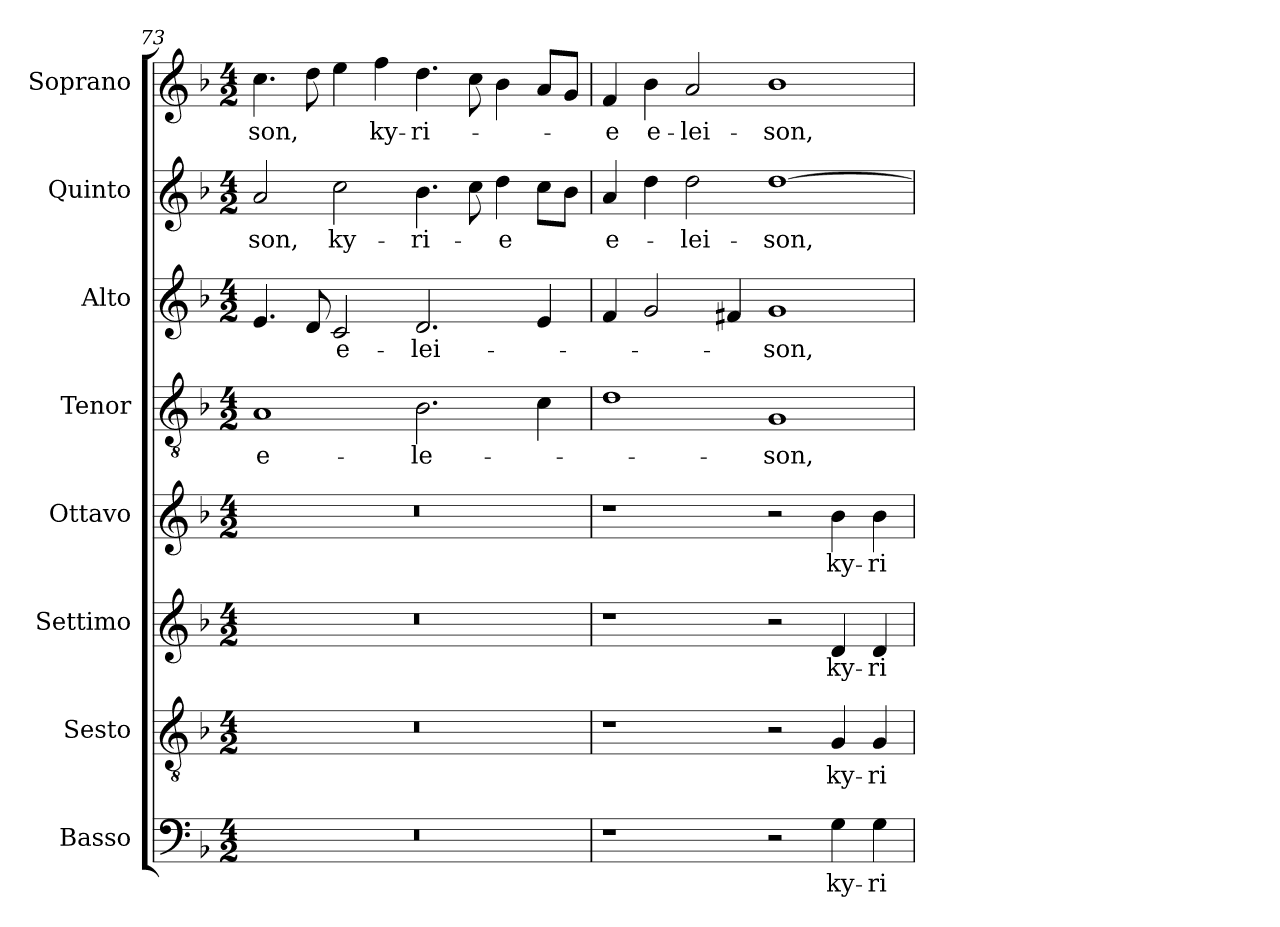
**kern	**text	**kern	**text	**kern	**text	**kern	**text	**kern	**text	**kern	**text	**kern	**text	**kern	**text
*part8	*part8	*part7	*part7	*part6	*part6	*part5	*part5	*part4	*part4	*part3	*part3	*part2	*part2	*part1	*part1
*staff8	*staff8	*staff7	*staff7	*staff6	*staff6	*staff5	*staff5	*staff4	*staff4	*staff3	*staff3	*staff2	*staff2	*staff1	*staff1
*I"Basso	*	*I"Sesto	*	*I"Settimo	*	*I"Ottavo	*	*I"Tenor	*	*I"Alto	*	*I"Quinto	*	*I"Soprano	*
*I'B.	*	*I'Ss.	*	*I'St.	*	*I'Ot.	*	*I'T.	*	*I'A.	*	*I'Q.	*	*I'S.	*
*clefF4	*	*clefGv2	*	*clefG2	*	*clefG2	*	*clefGv2	*	*clefG2	*	*clefG2	*	*clefG2	*
*	*	*ITrd7c12	*	*	*	*	*	*ITrd7c12	*	*	*	*	*	*	*
*k[b-]	*	*k[b-]	*	*k[b-]	*	*k[b-]	*	*k[b-]	*	*k[b-]	*	*k[b-]	*	*k[b-]	*
*F:	*	*F:	*	*F:	*	*F:	*	*F:	*	*F:	*	*F:	*	*F:	*
*M4/2	*	*M4/2	*	*M4/2	*	*M4/2	*	*M4/2	*	*M4/2	*	*M4/2	*	*M4/2	*
=73	=73	=73	=73	=73	=73	=73	=73	=73	=73	=73	=73	=73	=73	=73	=73
!LO:N:vis=1	!	!LO:N:vis=1	!	!LO:N:vis=1	!	!LO:N:vis=1	!	!	!	!	!	!	!	!	!
!	!	!	!	!	!	!	!	!	!LO:LY:b:color=#000000	!	!	!	!	!	!
!	!	!	!	!	!	!	!	!	!	!	!	!	!LO:LY:b:color=#000000	!	!
!	!	!	!	!	!	!	!	!	!	!	!	!	!	!	!LO:LY:b:color=#000000
0r	.	0r	.	0r	.	0r	.	1AAi	e-	4.ei/	.	2ai/	-son,	4.cci\	-son,
.	.	.	.	.	.	.	.	.	.	8di/	.	.	.	8ddi\	.
!	!	!	!	!	!	!	!	!	!	!	!LO:LY:b:color=#000000	!	!	!	!
!	!	!	!	!	!	!	!	!	!	!	!	!	!LO:LY:b:color=#000000	!	!
.	.	.	.	.	.	.	.	.	.	2ci/	e-	2cci\	ky-	4eei\	.
!	!	!	!	!	!	!	!	!	!	!	!	!	!	!	!LO:LY:b:color=#000000
.	.	.	.	.	.	.	.	.	.	.	.	.	.	4ffi\	ky-
!	!	!	!	!	!	!	!	!	!LO:LY:b:color=#000000	!	!	!	!	!	!
!	!	!	!	!	!	!	!	!	!	!	!LO:LY:b:color=#000000	!	!	!	!
!	!	!	!	!	!	!	!	!	!	!	!	!	!LO:LY:b:color=#000000	!	!
!	!	!	!	!	!	!	!	!	!	!	!	!	!	!	!LO:LY:b:color=#000000
.	.	.	.	.	.	.	.	2.BB-i\	-le-	2.di/	-lei-	4.b-i\	-ri-	4.ddi\	-ri-
.	.	.	.	.	.	.	.	.	.	.	.	8cci\	.	8cci\	.
!	!	!	!	!	!	!	!	!	!	!	!	!	!LO:LY:b:color=#000000	!	!
.	.	.	.	.	.	.	.	.	.	.	.	4ddi\	-e	4b-i\	.
.	.	.	.	.	.	.	.	4Ci\	.	4ei/	.	8cci\L	.	8ai/L	.
.	.	.	.	.	.	.	.	.	.	.	.	8b-i\J	.	8gi/J	.
=74	=74	=74	=74	=74	=74	=74	=74	=74	=74	=74	=74	=74	=74	=74	=74
!	!	!	!	!	!	!	!	!	!	!	!	!	!LO:LY:b:color=#000000	!	!
!	!	!	!	!	!	!	!	!	!	!	!	!	!	!	!LO:LY:b:color=#000000
1r	.	1r	.	1r	.	1r	.	1Di	.	4fi/	.	4ai/	e-	4fi/	-e
!	!	!	!	!	!	!	!	!	!	!	!	!	!	!	!LO:LY:b:color=#000000
.	.	.	.	.	.	.	.	.	.	2gi/	.	4ddi\	.	4b-i\	e-
!	!	!	!	!	!	!	!	!	!	!	!	!	!LO:LY:b:color=#000000	!	!
!	!	!	!	!	!	!	!	!	!	!	!	!	!	!	!LO:LY:b:color=#000000
.	.	.	.	.	.	.	.	.	.	.	.	2ddi\	-lei-	2ai/	-lei-
.	.	.	.	.	.	.	.	.	.	4f#Xi/	.	.	.	.	.
!	!	!	!	!	!	!	!	!	!LO:LY:b:color=#000000	!	!	!	!	!	!
!	!	!	!	!	!	!	!	!	!	!	!LO:LY:b:color=#000000	!	!	!	!
!	!	!	!	!	!	!	!	!	!	!	!	!	!LO:LY:b:color=#000000	!	!
!	!	!	!	!	!	!	!	!	!	!	!	!	!	!	!LO:LY:b:color=#000000
2r	.	2r	.	2r	.	2r	.	1GGi	-son,	1gi	-son,	[1ddi	-son,	1b-i	-son,
!	!LO:LY:b:color=#000000	!	!	!	!	!	!	!	!	!	!	!	!	!	!
!	!	!	!LO:LY:b:color=#000000	!	!	!	!	!	!	!	!	!	!	!	!
!	!	!	!	!	!LO:LY:b:color=#000000	!	!	!	!	!	!	!	!	!	!
!	!	!	!	!	!	!	!LO:LY:b:color=#000000	!	!	!	!	!	!	!	!
4Gi\	ky-	4GGi/	ky-	4di/	ky-	4b-i\	ky-	.	.	.	.	.	.	.	.
!	!LO:LY:b:color=#000000	!	!	!	!	!	!	!	!	!	!	!	!	!	!
!	!	!	!LO:LY:b:color=#000000	!	!	!	!	!	!	!	!	!	!	!	!
!	!	!	!	!	!LO:LY:b:color=#000000	!	!	!	!	!	!	!	!	!	!
!	!	!	!	!	!	!	!LO:LY:b:color=#000000	!	!	!	!	!	!	!	!
4Gi\	-ri-	4GGi/	-ri-	4di/	-ri-	4b-i\	-ri-	.	.	.	.	.	.	.	.
=	=	=	=	=	=	=	=	=	=	=	=	=	=	=	=
*-	*-	*-	*-	*-	*-	*-	*-	*-	*-	*-	*-	*-	*-	*-	*-
